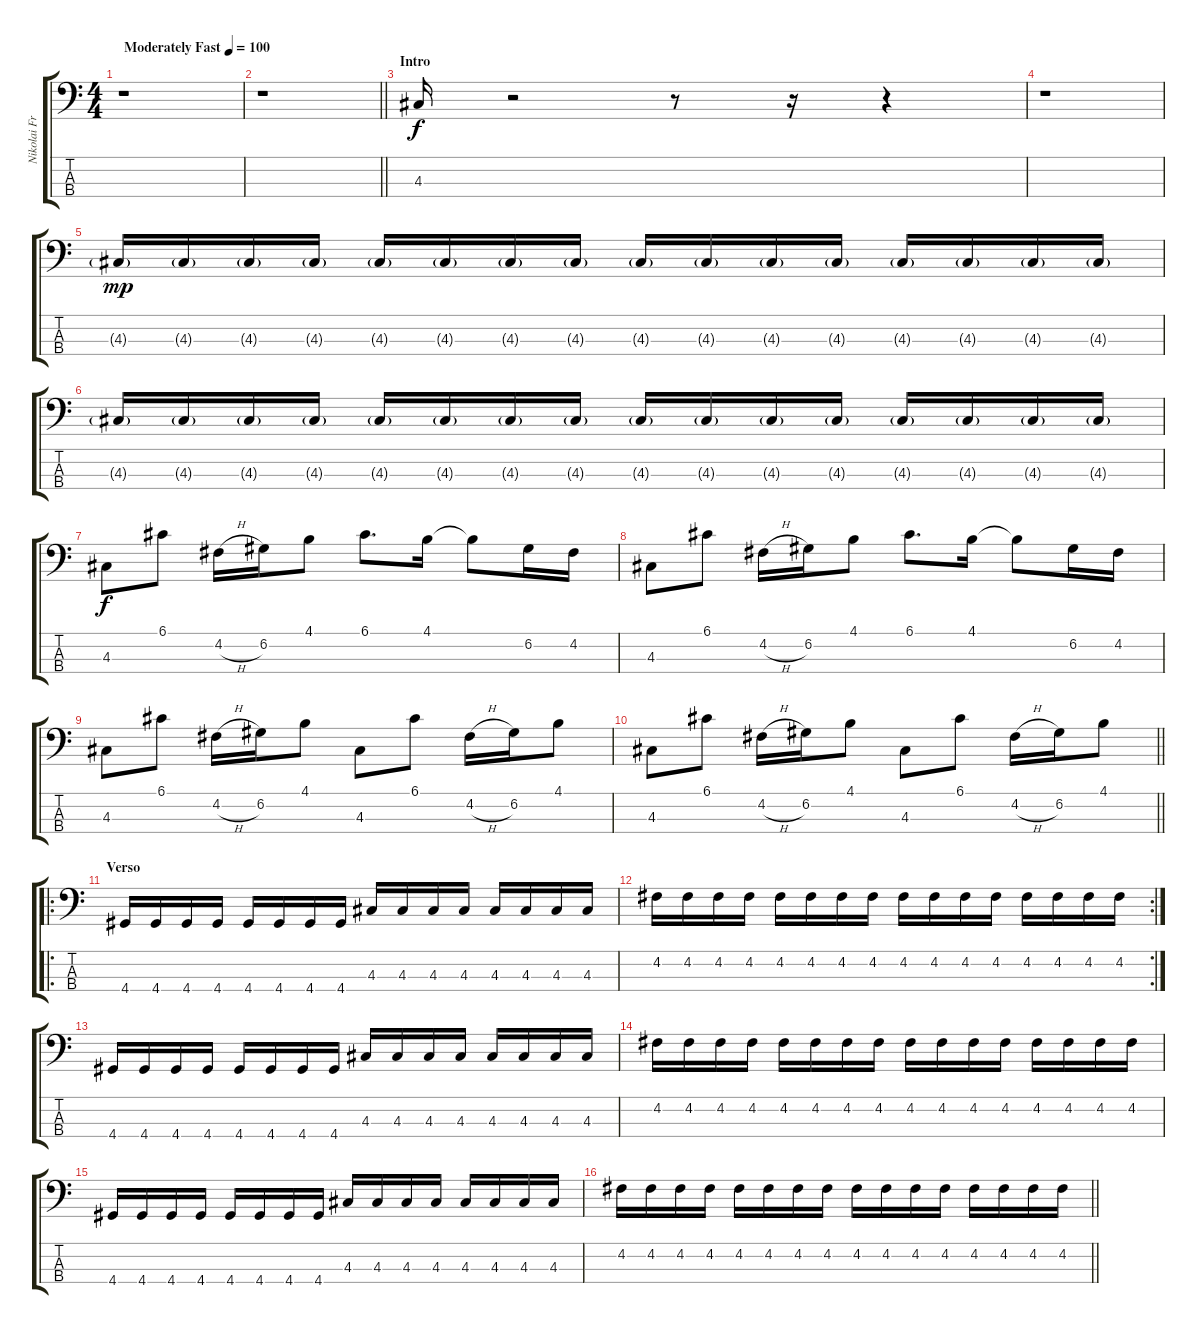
\track ("Nikolai Fraiture" "Nikolai Fr") {instrument electricbasspick}
\staff {score tabs}
\tuning (G2 D2 A1 E1) {hide}
\ts (4 4)
\tempo (100 "Moderately Fast")
\clef f4
\ks c
r.1{dy f instrument electricbasspick} |
\barLineRight lightlight
r.1 |
\section ("" "Intro")
4.3.16 r.2 r.8 r.16 r.4 |
r.1 |
4.3{g}.16{dy mp} 4.3{g}.16 4.3{g}.16 4.3{g}.16 4.3{g}.16 4.3{g}.16 4.3{g}.16 4.3{g}.16 4.3{g}.16 4.3{g}.16 4.3{g}.16 4.3{g}.16 4.3{g}.16 4.3{g}.16 4.3{g}.16 4.3{g}.16 |
4.3{g}.16 4.3{g}.16 4.3{g}.16 4.3{g}.16 4.3{g}.16 4.3{g}.16 4.3{g}.16 4.3{g}.16 4.3{g}.16 4.3{g}.16 4.3{g}.16 4.3{g}.16 4.3{g}.16 4.3{g}.16 4.3{g}.16 4.3{g}.16 |
4.3.8{dy f} 6.1.8 4.2{h}.16 6.2.16 4.1.8 6.1.8{d} 4.1.16 4.1{t}.8 6.2.16 4.2.16 |
4.3.8 6.1.8 4.2{h}.16 6.2.16 4.1.8 6.1.8{d} 4.1.16 4.1{t}.8 6.2.16 4.2.16 |
4.3.8 6.1.8 4.2{h}.16 6.2.16 4.1.8 4.3.8 6.1.8 4.2{h}.16 6.2.16 4.1.8 |
\barLineRight lightlight
4.3.8 6.1.8 4.2{h}.16 6.2.16 4.1.8 4.3.8 6.1.8 4.2{h}.16 6.2.16 4.1.8 |
\ro
\section ("" "Verso")
4.4.16 4.4.16 4.4.16 4.4.16 4.4.16 4.4.16 4.4.16 4.4.16 4.3.16 4.3.16 4.3.16 4.3.16 4.3.16 4.3.16 4.3.16 4.3.16 |
\rc 2
4.2.16 4.2.16 4.2.16 4.2.16 4.2.16 4.2.16 4.2.16 4.2.16 4.2.16 4.2.16 4.2.16 4.2.16 4.2.16 4.2.16 4.2.16 4.2.16 |
4.4.16 4.4.16 4.4.16 4.4.16 4.4.16 4.4.16 4.4.16 4.4.16 4.3.16 4.3.16 4.3.16 4.3.16 4.3.16 4.3.16 4.3.16 4.3.16 |
4.2.16 4.2.16 4.2.16 4.2.16 4.2.16 4.2.16 4.2.16 4.2.16 4.2.16 4.2.16 4.2.16 4.2.16 4.2.16 4.2.16 4.2.16 4.2.16 |
4.4.16 4.4.16 4.4.16 4.4.16 4.4.16 4.4.16 4.4.16 4.4.16 4.3.16 4.3.16 4.3.16 4.3.16 4.3.16 4.3.16 4.3.16 4.3.16 |
\barLineRight lightlight
4.2.16 4.2.16 4.2.16 4.2.16 4.2.16 4.2.16 4.2.16 4.2.16 4.2.16 4.2.16 4.2.16 4.2.16 4.2.16 4.2.16 4.2.16 4.2.16
